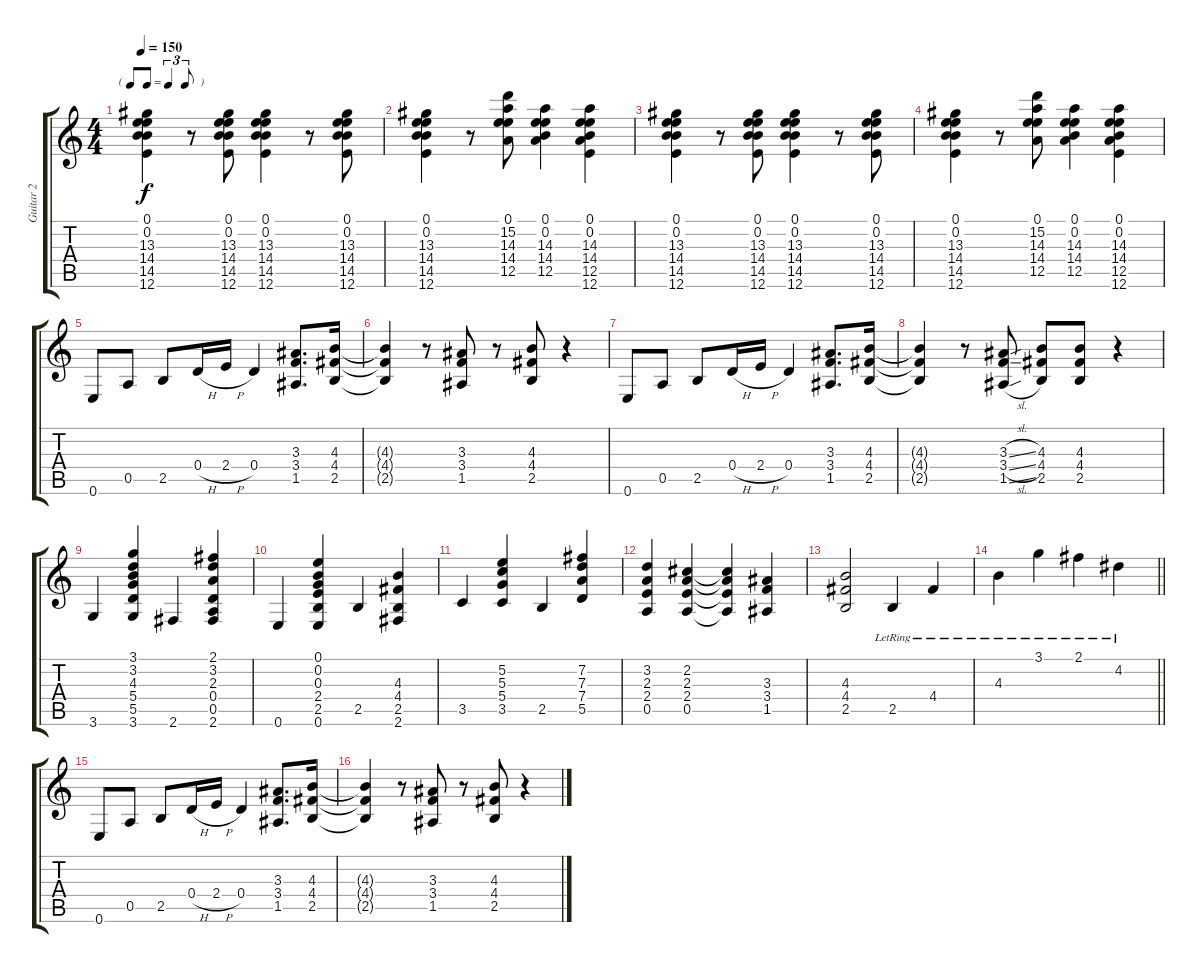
\track ("Guitar 2" "Guitar 2") {instrument overdrivenguitar}
\staff {score tabs}
\tuning (E4 B3 G3 D3 A2 E2) {hide}
\ts (4 4)
\tf triplet8th
\tempo 150
\clef g2
\ks c
(0.1 0.2 13.3 14.4 14.5 12.6).4{dy f} r.8 (0.1 0.2 13.3 14.4 14.5 12.6).8 (0.1 0.2 13.3 14.4 14.5 12.6).4 r.8 (0.1 0.2 13.3 14.4 14.5 12.6).8 |
(0.1 0.2 13.3 14.4 14.5 12.6).4 r.8 (0.1 15.2 14.3 14.4 12.5).8 (0.1 0.2 14.3 14.4 12.5).4 (0.1 0.2 14.3 14.4 12.5 12.6).4 |
(0.1 0.2 13.3 14.4 14.5 12.6).4 r.8 (0.1 0.2 13.3 14.4 14.5 12.6).8 (0.1 0.2 13.3 14.4 14.5 12.6).4 r.8 (0.1 0.2 13.3 14.4 14.5 12.6).8 |
(0.1 0.2 13.3 14.4 14.5 12.6).4 r.8 (0.1 15.2 14.3 14.4 12.5).8 (0.1 0.2 14.3 14.4 12.5).4 (0.1 0.2 14.3 14.4 12.5 12.6).4 |
0.6.8 0.5.8 2.5.8 0.4{h}.16 2.4{h}.16 0.4.4 (3.3 3.4 1.5).8{d} (4.3 4.4 2.5).16 |
(4.3{t} 4.4{t} 2.5{t}).4 r.8 (3.3 3.4 1.5).8 r.8 (4.3 4.4 2.5).8 r.4 |
0.6.8 0.5.8 2.5.8 0.4{h}.16 2.4{h}.16 0.4.4 (3.3 3.4 1.5).8{d} (4.3 4.4 2.5).16 |
(4.3{t} 4.4{t} 2.5{t}).4 r.8 (3.3{sl} 3.4{sl} 1.5{sl}).8 (4.3 4.4 2.5).8 (4.3 4.4 2.5).8 r.4 |
3.6.4 (3.1 3.2 4.3 5.4 5.5 3.6).4 2.6.4 (2.1 3.2 2.3 0.4 0.5 2.6).4 |
0.6.4 (0.1 0.2 0.3 2.4 2.5 0.6).4 2.5.4 (4.3 4.4 2.5 2.6).4 |
3.5.4 (5.2 5.3 5.4 3.5).4 2.5.4 (7.2 7.3 7.4 5.5).4 |
(3.2 2.3 2.4 0.5).4 (2.2 2.3 2.4 0.5).4 (2.2{t} 2.3{t} 2.4{t} 0.5{t}).4 (3.3 3.4 1.5).4 |
(4.3 4.4 2.5).2 2.5{lr}.4 4.4{lr}.4 |
\barLineRight lightlight
4.3{lr}.4 3.1{lr}.4 2.1{lr}.4 4.2{lr}.4 |
0.6.8 0.5.8 2.5.8 0.4{h}.16 2.4{h}.16 0.4.4 (3.3 3.4 1.5).8{d} (4.3 4.4 2.5).16 |
(4.3{t} 4.4{t} 2.5{t}).4 r.8 (3.3 3.4 1.5).8 r.8 (4.3 4.4 2.5).8 r.4
